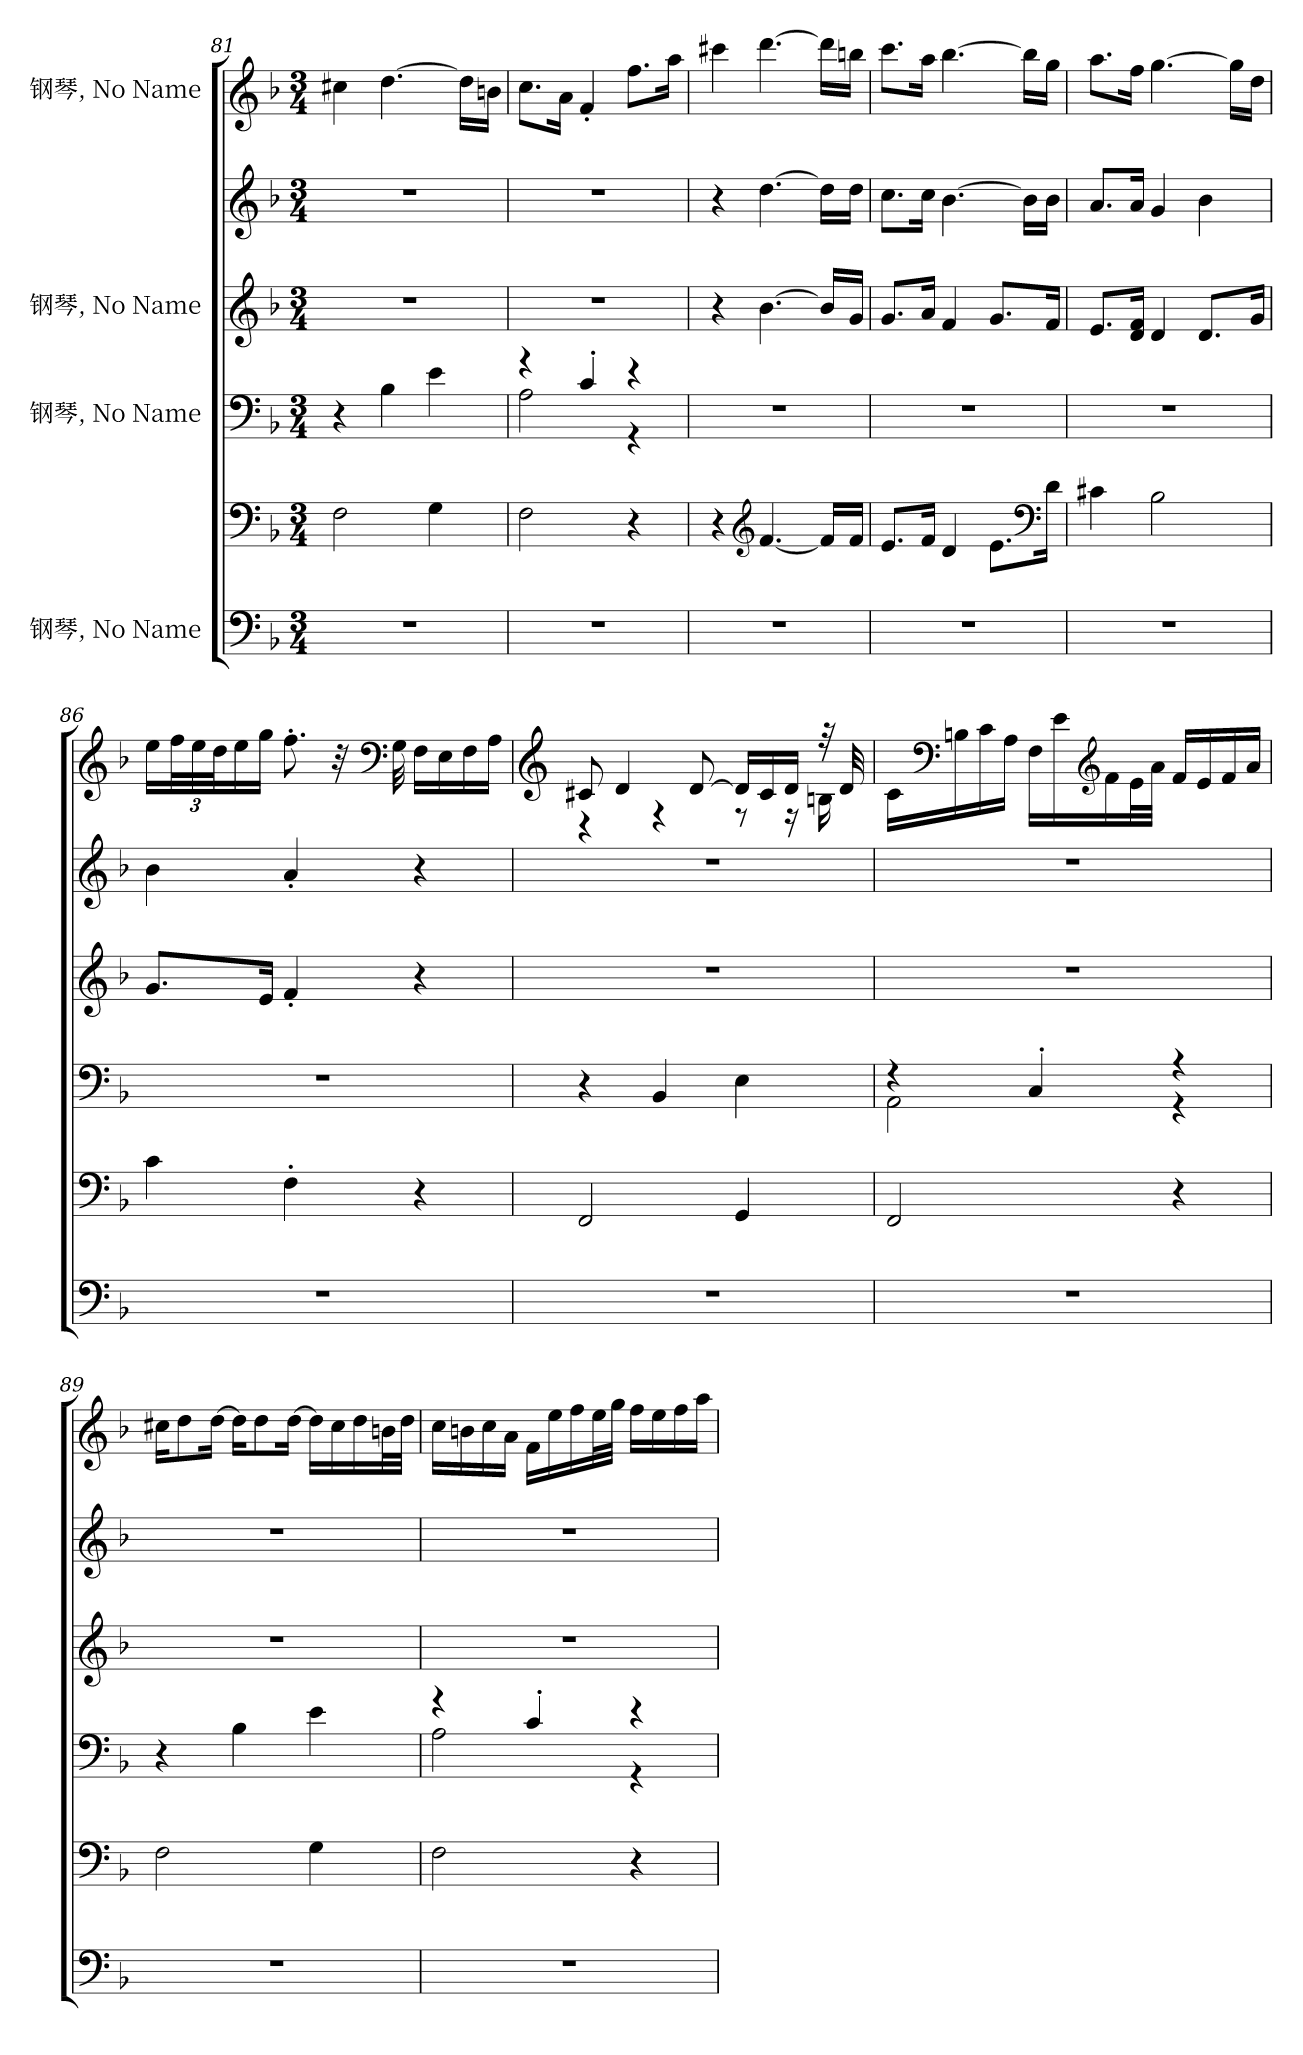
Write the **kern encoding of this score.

**kern	**kern	**kern	**kern	**kern	**kern
*part4	*part4	*part3	*part2	*part2	*part1
*staff6	*staff5	*staff4	*staff3	*staff2	*staff1
*I"钢琴, No Name	*	*I"钢琴, No Name	*I"钢琴, No Name	*	*I"钢琴, No Name
*clefF4	*clefF4	*clefF4	*clefG2	*clefG2	*clefG2
*k[b-]	*k[b-]	*k[b-]	*k[b-]	*k[b-]	*k[b-]
*M3/4	*M3/4	*M3/4	*M3/4	*M3/4	*M3/4
=81	=81	=81	=81	=81	=81
2.r	2F\	4r	2.r	2.r	4cc#X\
.	.	4B-\	.	.	[4.dd\
.	4G\	4e\	.	.	.
.	.	.	.	.	16dd\LL]
.	.	.	.	.	16bn\JJ
=82	=82	=82	=82	=82	=82
*	*	*^	*	*	*
2.r	2F\	4r	2A\	2.r	2.r	8.cc\L
.	.	.	.	.	.	16a\Jk
.	.	4c'/	.	.	.	4f'/
*	*	*	*	*	*	*MM109
.	4r	4r	4r	.	.	8.ff\L
.	.	.	.	.	.	16aa\Jk
*	*	*v	*v	*	*	*
=83	=83	=83	=83	=83	=83
2.r	4r	2.r	4r	4r	4ccc#X\
*	*clefG2	*	*	*	*
.	[4.f/	.	[4.b-\	[4.dd\	[4.ddd\
.	16f/LL]	.	16b-/LL]	16dd\LL]	16ddd\LL]
.	16f/JJ	.	16g/JJ	16dd\JJ	16bbn\JJ
!!LO:PB:g=z
=84	=84	=84	=84	=84	=84
*	*	*	*	*	*MM109
2.r	8.e/L	2.r	8.g/L	8.cc\L	8.ccc\L
.	16f/Jk	.	16a/Jk	16cc\Jk	16aa\Jk
.	4d/	.	4f/	[4.b-\	[4.bb-\
.	8.e\L	.	8.g/L	.	.
.	.	.	.	16b-\LL]	16bb-\LL]
*	*clefF4	*	*	*	*
.	16d\Jk	.	16f/Jk	16b-\JJ	16gg\JJ
=85	=85	=85	=85	=85	=85
*	*	*	*	*	*MM109
2.r	4c#X\	2.r	8.e/L	8.a/L	8.aa\L
.	.	.	16d/ 16f/Jk	16a/Jk	16ff\Jk
.	2B-\	.	4d/	4g/	[4.gg\
.	.	.	8.d/L	4b-\	.
.	.	.	.	.	16gg\LL]
.	.	.	16g/Jk	.	16dd\JJ
=86	=86	=86	=86	=86	=86
2.r	4c\	2.r	8.g/L	4b-\	16ee\LL
*	*	*	*	*	*Xbrackettup
.	.	.	.	.	48ff\L
.	.	.	.	.	48ee\
.	.	.	.	.	48dd\J
.	.	.	.	.	16ee\
.	.	.	16e/Jk	.	16gg\JJ
.	4F'\	.	4f'/	4a'/	8.ff'\
.	.	.	.	.	32r
*	*	*	*	*	*clefF4
*	*	*	*	*	*MM109
.	.	.	.	.	32G\
*	*	*	*	*	*MM111
.	4r	.	4r	4r	16F\LL
.	.	.	.	.	16E\
.	.	.	.	.	16F\
.	.	.	.	.	16A\JJ
!!LO:LB:g=z
=87	=87	=87	=87	=87	=87
*	*	*	*	*	*clefG2
*	*	*	*	*	*^
2.r	2FF/	4r	2.r	2.r	8c#X/	4r
.	.	.	.	.	4d/	.
.	.	4BB-/	.	.	.	4r
.	.	.	.	.	[8d/	.
.	4GG/	4E\	.	.	16d/LL]	8r
.	.	.	.	.	16c#/	.
.	.	.	.	.	16d/JJ	16r
*	*	*	*	*	*MM107	*
.	.	.	.	.	32r	16Bn\
.	.	.	.	.	32d/	.
*	*	*	*	*	*v	*v
=88	=88	=88	=88	=88	=88
*	*	*^	*	*	*
2.r	2FF/	4r	2AA\	2.r	2.r	16c\LL
*	*	*	*	*	*	*clefF4
.	.	.	.	.	.	16Bn\
.	.	.	.	.	.	16c\
.	.	.	.	.	.	16A\JJ
.	.	4C'/	.	.	.	16F\LL
.	.	.	.	.	.	16e\
*	*	*	*	*	*	*clefG2
*	*	*	*	*	*	*MM105
.	.	.	.	.	.	16f\
.	.	.	.	.	.	32e\L
.	.	.	.	.	.	32a\JJJ
*	*	*	*	*	*	*MM111
.	4r	4r	4r	.	.	16f/LL
.	.	.	.	.	.	16e/
.	.	.	.	.	.	16f/
.	.	.	.	.	.	16a/JJ
*	*	*v	*v	*	*	*
=89	=89	=89	=89	=89	=89
2.r	2F\	4r	2.r	2.r	16cc#X\KL
.	.	.	.	.	8dd\
.	.	.	.	.	[16dd\Jk
.	.	4B-\	.	.	16dd\KL]
.	.	.	.	.	8dd\
.	.	.	.	.	[16dd\Jk
.	4G\	4e\	.	.	16dd\LL]
.	.	.	.	.	16cc#\
.	.	.	.	.	16dd\
*	*	*	*	*	*MM107
.	.	.	.	.	32bn\L
.	.	.	.	.	32dd\JJJ
!!LO:PB:g=z
=90	=90	=90	=90	=90	=90
*	*	*^	*	*	*
2.r	2F\	4r	2A\	2.r	2.r	16cc\LL
.	.	.	.	.	.	16bn\
.	.	.	.	.	.	16cc\
.	.	.	.	.	.	16a\JJ
*	*	*	*	*	*	*MM105
.	.	4c'/	.	.	.	16f\LL
.	.	.	.	.	.	16ee\
*	*	*	*	*	*	*MM103
.	.	.	.	.	.	16ff\
*	*	*	*	*	*	*MM107
.	.	.	.	.	.	32ee\L
.	.	.	.	.	.	32gg\JJJ
*	*	*	*	*	*	*MM109
.	4r	4r	4r	.	.	16ff\LL
.	.	.	.	.	.	16ee\
.	.	.	.	.	.	16ff\
.	.	.	.	.	.	16aa\JJ
*	*	*v	*v	*	*	*
=	=	=	=	=	=
*-	*-	*-	*-	*-	*-
